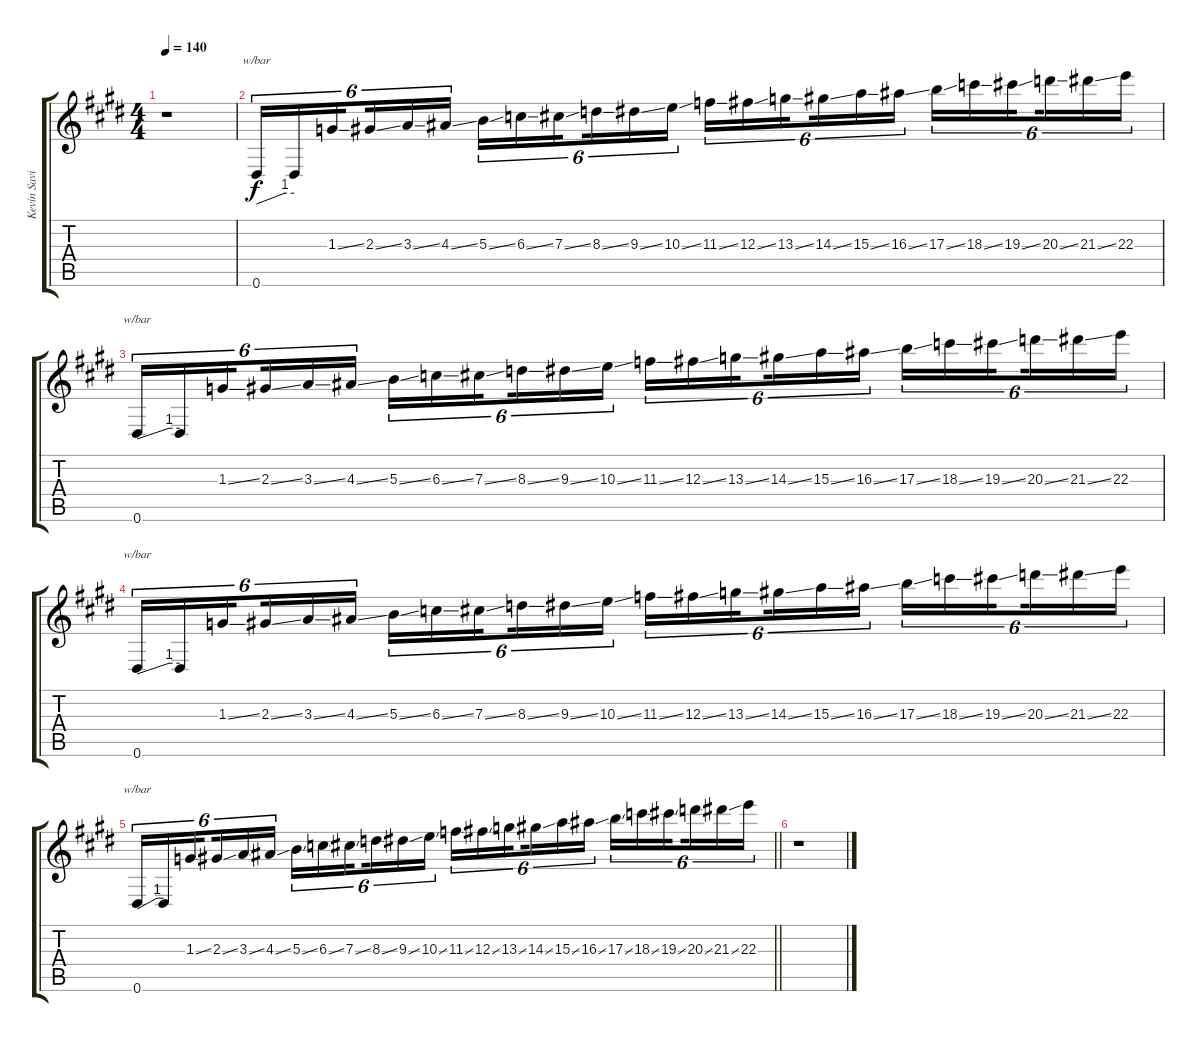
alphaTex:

\track ("Kevin Savigar (Keyboards)" "Kevin Savi") {instrument distortionguitar}
\staff {score tabs}
\tuning (Eb4 Bb3 Gb3 Db3 Ab2 Eb2) {hide}
\ts (4 4)
\tempo 140
\clef g2
\ks e
r.1{dy f} |
0.6.16{tu (6 4) tbe (custom default 0 0 45 4 60 4)} 0.6{t}.16{tu (6 4)} 1.3{ss}.16{tu (6 4) beam splitsecondary} 2.3{ss}.16{tu (6 4)} 3.3{ss}.16{tu (6 4)} 4.3{ss}.16{tu (6 4)} 5.3{ss}.16{tu (6 4)} 6.3{ss}.16{tu (6 4)} 7.3{ss}.16{tu (6 4) beam splitsecondary} 8.3{ss}.16{tu (6 4)} 9.3{ss}.16{tu (6 4)} 10.3{ss}.16{tu (6 4)} 11.3{ss}.16{tu (6 4)} 12.3{ss}.16{tu (6 4)} 13.3{ss}.16{tu (6 4) beam splitsecondary} 14.3{ss}.16{tu (6 4)} 15.3{ss}.16{tu (6 4)} 16.3{ss}.16{tu (6 4)} 17.3{ss}.16{tu (6 4)} 18.3{ss}.16{tu (6 4)} 19.3{ss}.16{tu (6 4) beam splitsecondary} 20.3{ss}.16{tu (6 4)} 21.3{ss}.16{tu (6 4)} 22.3.16{tu (6 4)} |
0.6.16{tu (6 4) tbe (custom default 0 0 45 4 60 4)} 0.6{t}.16{tu (6 4)} 1.3{ss}.16{tu (6 4) beam splitsecondary} 2.3{ss}.16{tu (6 4)} 3.3{ss}.16{tu (6 4)} 4.3{ss}.16{tu (6 4)} 5.3{ss}.16{tu (6 4)} 6.3{ss}.16{tu (6 4)} 7.3{ss}.16{tu (6 4) beam splitsecondary} 8.3{ss}.16{tu (6 4)} 9.3{ss}.16{tu (6 4)} 10.3{ss}.16{tu (6 4)} 11.3{ss}.16{tu (6 4)} 12.3{ss}.16{tu (6 4)} 13.3{ss}.16{tu (6 4) beam splitsecondary} 14.3{ss}.16{tu (6 4)} 15.3{ss}.16{tu (6 4)} 16.3{ss}.16{tu (6 4)} 17.3{ss}.16{tu (6 4)} 18.3{ss}.16{tu (6 4)} 19.3{ss}.16{tu (6 4) beam splitsecondary} 20.3{ss}.16{tu (6 4)} 21.3{ss}.16{tu (6 4)} 22.3.16{tu (6 4)} |
0.6.16{tu (6 4) tbe (custom default 0 0 45 4 60 4)} 0.6{t}.16{tu (6 4)} 1.3{ss}.16{tu (6 4) beam splitsecondary} 2.3{ss}.16{tu (6 4)} 3.3{ss}.16{tu (6 4)} 4.3{ss}.16{tu (6 4)} 5.3{ss}.16{tu (6 4)} 6.3{ss}.16{tu (6 4)} 7.3{ss}.16{tu (6 4) beam splitsecondary} 8.3{ss}.16{tu (6 4)} 9.3{ss}.16{tu (6 4)} 10.3{ss}.16{tu (6 4)} 11.3{ss}.16{tu (6 4)} 12.3{ss}.16{tu (6 4)} 13.3{ss}.16{tu (6 4) beam splitsecondary} 14.3{ss}.16{tu (6 4)} 15.3{ss}.16{tu (6 4)} 16.3{ss}.16{tu (6 4)} 17.3{ss}.16{tu (6 4)} 18.3{ss}.16{tu (6 4)} 19.3{ss}.16{tu (6 4) beam splitsecondary} 20.3{ss}.16{tu (6 4)} 21.3{ss}.16{tu (6 4)} 22.3.16{tu (6 4)} |
\barLineRight lightlight
0.6.16{tu (6 4) tbe (custom default 0 0 45 4 60 4)} 0.6{t}.16{tu (6 4)} 1.3{ss}.16{tu (6 4) beam splitsecondary} 2.3{ss}.16{tu (6 4)} 3.3{ss}.16{tu (6 4)} 4.3{ss}.16{tu (6 4)} 5.3{ss}.16{tu (6 4)} 6.3{ss}.16{tu (6 4)} 7.3{ss}.16{tu (6 4) beam splitsecondary} 8.3{ss}.16{tu (6 4)} 9.3{ss}.16{tu (6 4)} 10.3{ss}.16{tu (6 4)} 11.3{ss}.16{tu (6 4)} 12.3{ss}.16{tu (6 4)} 13.3{ss}.16{tu (6 4) beam splitsecondary} 14.3{ss}.16{tu (6 4)} 15.3{ss}.16{tu (6 4)} 16.3{ss}.16{tu (6 4)} 17.3{ss}.16{tu (6 4)} 18.3{ss}.16{tu (6 4)} 19.3{ss}.16{tu (6 4) beam splitsecondary} 20.3{ss}.16{tu (6 4)} 21.3{ss}.16{tu (6 4)} 22.3.16{tu (6 4)} |
r.1
